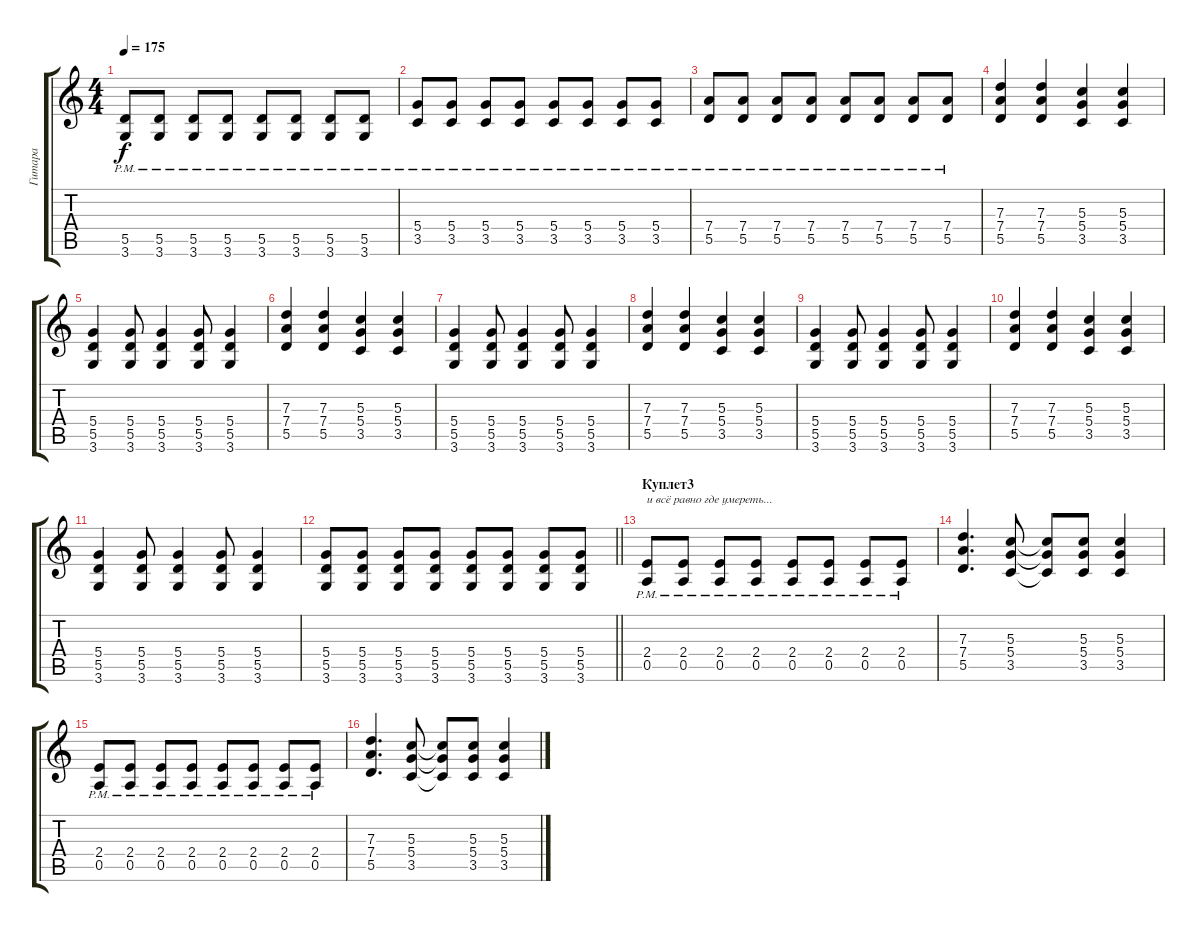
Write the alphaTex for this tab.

\track ("Гитара" "Гитара") {instrument overdrivenguitar}
\staff {score tabs}
\tuning (E4 B3 G3 D3 A2 E2) {hide}
\ts (4 4)
\tempo 175
\clef g2
\ks c
(5.5{pm} 3.6{pm}).8{dy f} (5.5{pm} 3.6{pm}).8 (5.5{pm} 3.6{pm}).8 (5.5{pm} 3.6{pm}).8 (5.5{pm} 3.6{pm}).8 (5.5{pm} 3.6{pm}).8 (5.5{pm} 3.6{pm}).8 (5.5{pm} 3.6{pm}).8 |
(5.4{pm} 3.5{pm}).8 (5.4{pm} 3.5{pm}).8 (5.4{pm} 3.5{pm}).8 (5.4{pm} 3.5{pm}).8 (5.4{pm} 3.5{pm}).8 (5.4{pm} 3.5{pm}).8 (5.4{pm} 3.5{pm}).8 (5.4{pm} 3.5{pm}).8 |
(7.4{pm} 5.5{pm}).8 (7.4{pm} 5.5{pm}).8 (7.4{pm} 5.5{pm}).8 (7.4{pm} 5.5{pm}).8 (7.4{pm} 5.5{pm}).8 (7.4{pm} 5.5{pm}).8 (7.4{pm} 5.5{pm}).8 (7.4{pm} 5.5{pm}).8 |
(7.3 7.4 5.5).4 (7.3 7.4 5.5).4 (5.3 5.4 3.5).4 (5.3 5.4 3.5).4 |
(5.4 5.5 3.6).4 (5.4 5.5 3.6).8 (5.4 5.5 3.6).4 (5.4 5.5 3.6).8 (5.4 5.5 3.6).4 |
(7.3 7.4 5.5).4 (7.3 7.4 5.5).4 (5.3 5.4 3.5).4 (5.3 5.4 3.5).4 |
(5.4 5.5 3.6).4 (5.4 5.5 3.6).8 (5.4 5.5 3.6).4 (5.4 5.5 3.6).8 (5.4 5.5 3.6).4 |
(7.3 7.4 5.5).4 (7.3 7.4 5.5).4 (5.3 5.4 3.5).4 (5.3 5.4 3.5).4 |
(5.4 5.5 3.6).4 (5.4 5.5 3.6).8 (5.4 5.5 3.6).4 (5.4 5.5 3.6).8 (5.4 5.5 3.6).4 |
(7.3 7.4 5.5).4 (7.3 7.4 5.5).4 (5.3 5.4 3.5).4 (5.3 5.4 3.5).4 |
(5.4 5.5 3.6).4 (5.4 5.5 3.6).8 (5.4 5.5 3.6).4 (5.4 5.5 3.6).8 (5.4 5.5 3.6).4 |
\barLineRight lightlight
(5.4 5.5 3.6).8 (5.4 5.5 3.6).8 (5.4 5.5 3.6).8 (5.4 5.5 3.6).8 (5.4 5.5 3.6).8 (5.4 5.5 3.6).8 (5.4 5.5 3.6).8 (5.4 5.5 3.6).8 |
\section ("" "Куплет3")
(2.4{pm} 0.5{pm}).8{txt "и всё равно где умереть..."} (2.4{pm} 0.5{pm}).8 (2.4{pm} 0.5{pm}).8 (2.4{pm} 0.5{pm}).8 (2.4{pm} 0.5{pm}).8 (2.4{pm} 0.5{pm}).8 (2.4{pm} 0.5{pm}).8 (2.4{pm} 0.5{pm}).8 |
(7.3 7.4 5.5).4{d} (5.3 5.4 3.5).8 (5.3{t} 5.4{t} 3.5{t}).8 (5.3 5.4 3.5).8 (5.3 5.4 3.5).4 |
(2.4{pm} 0.5{pm}).8 (2.4{pm} 0.5{pm}).8 (2.4{pm} 0.5{pm}).8 (2.4{pm} 0.5{pm}).8 (2.4{pm} 0.5{pm}).8 (2.4{pm} 0.5{pm}).8 (2.4{pm} 0.5{pm}).8 (2.4{pm} 0.5{pm}).8 |
(7.3 7.4 5.5).4{d} (5.3 5.4 3.5).8 (5.3{t} 5.4{t} 3.5{t}).8 (5.3 5.4 3.5).8 (5.3 5.4 3.5).4
